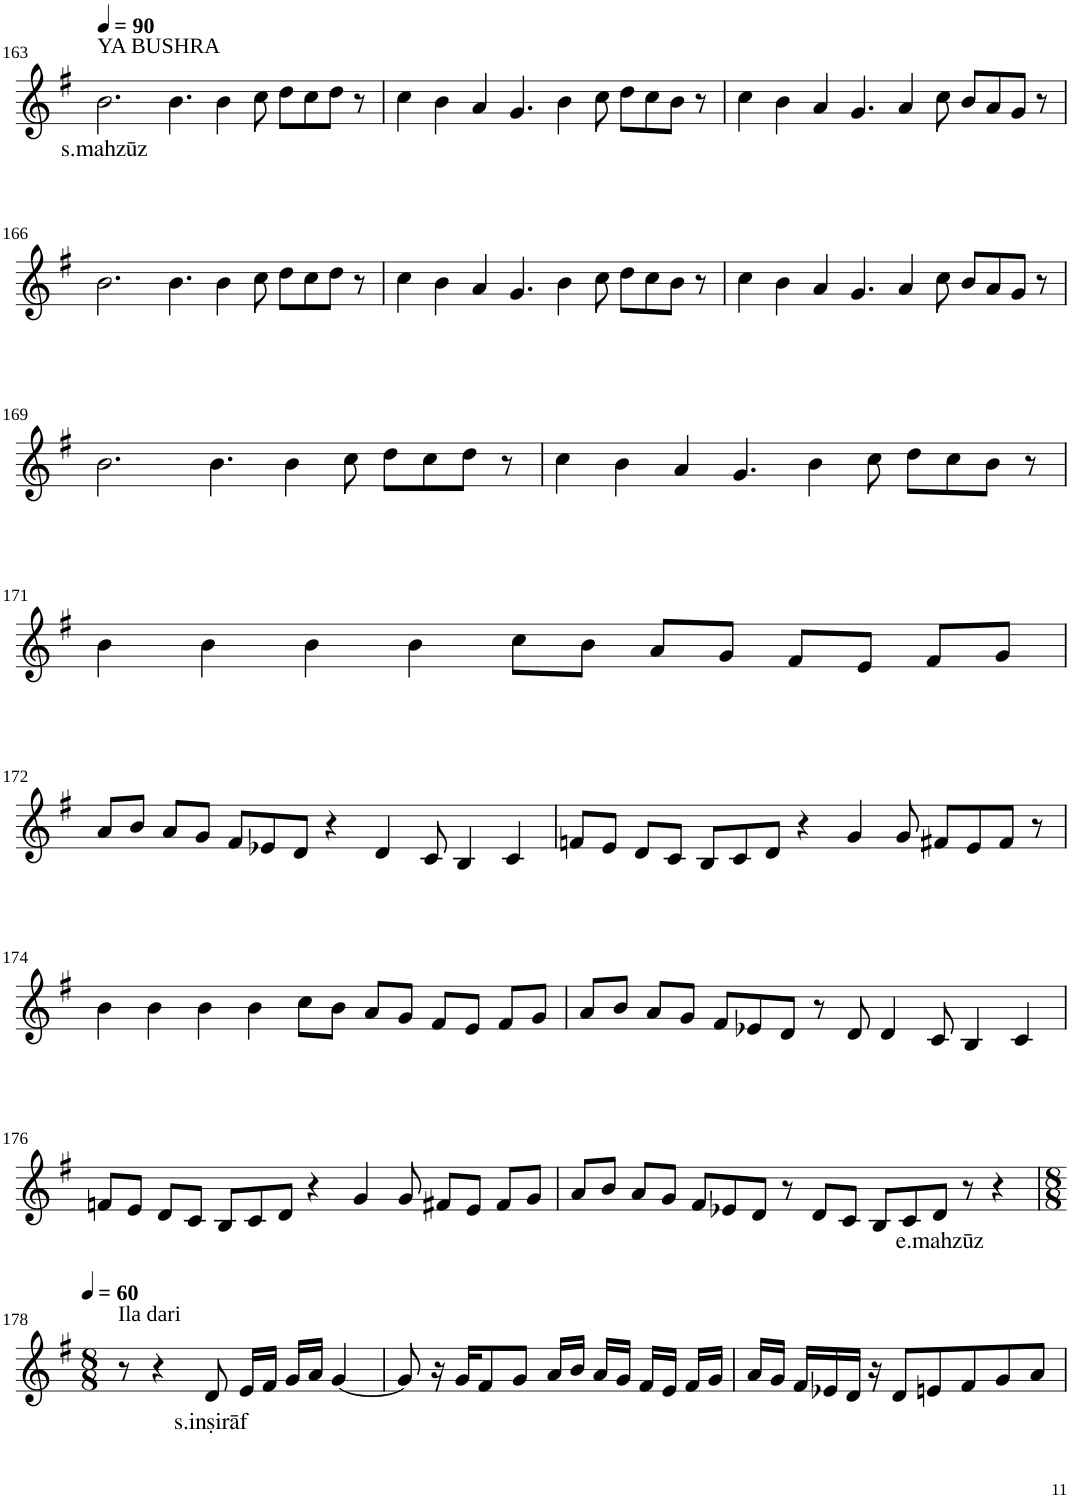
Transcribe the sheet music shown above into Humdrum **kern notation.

**kern	**text
*part1	*part1
*staff1	*staff1
*I"Violin	*
!!LO:PB:g=z
*clefG2	*
*k[f#]	*
*G:	*
*M8/4	*
*MM90	*
=163	=163
!LO:TX:a:t=YA BUSHRA	!
!	!LO:LY:b
2.b\	s.mahzūz
4.b\	.
4b\	.
8cc\	.
8dd\L	.
8cc\	.
8dd\J	.
8r	.
=164	=164
4cc\	.
4b\	.
4a/	.
4.g/	.
4b\	.
8cc\	.
8dd\L	.
8cc\	.
8b\J	.
8r	.
=165	=165
4cc\	.
4b\	.
4a/	.
4.g/	.
4a/	.
8cc\	.
8b/L	.
8a/	.
8g/J	.
8r	.
!!LO:LB:g=z
=166	=166
2.b\	.
4.b\	.
4b\	.
8cc\	.
8dd\L	.
8cc\	.
8dd\J	.
8r	.
=167	=167
4cc\	.
4b\	.
4a/	.
4.g/	.
4b\	.
8cc\	.
8dd\L	.
8cc\	.
8b\J	.
8r	.
=168	=168
4cc\	.
4b\	.
4a/	.
4.g/	.
4a/	.
8cc\	.
8b/L	.
8a/	.
8g/J	.
8r	.
!!LO:LB:g=z
=169	=169
2.b\	.
4.b\	.
4b\	.
8cc\	.
8dd\L	.
8cc\	.
8dd\J	.
8r	.
=170	=170
4cc\	.
4b\	.
4a/	.
4.g/	.
4b\	.
8cc\	.
8dd\L	.
8cc\	.
8b\J	.
8r	.
!!LO:LB:g=z
=171	=171
4b\	.
4b\	.
4b\	.
4b\	.
8cc\L	.
8b\J	.
8a/L	.
8g/J	.
8f#/L	.
8e/J	.
8f#/L	.
8g/J	.
!!LO:LB:g=z
=172	=172
8a/L	.
8b/J	.
8a/L	.
8g/J	.
8f#/L	.
8e-X/	.
8d/J	.
4r	.
4d/	.
8c/	.
4B/	.
4c/	.
=173	=173
8fn/L	.
8e/J	.
8d/L	.
8c/J	.
8B/L	.
8c/	.
8d/J	.
4r	.
4g/	.
8g/	.
8f#X/L	.
8e/	.
8f#/J	.
8r	.
!!LO:LB:g=z
=174	=174
4b\	.
4b\	.
4b\	.
4b\	.
8cc\L	.
8b\J	.
8a/L	.
8g/J	.
8f#/L	.
8e/J	.
8f#/L	.
8g/J	.
=175	=175
8a/L	.
8b/J	.
8a/L	.
8g/J	.
8f#/L	.
8e-X/	.
8d/J	.
8r	.
8d/	.
4d/	.
8c/	.
4B/	.
4c/	.
!!LO:LB:g=z
=176	=176
8fn/L	.
8e/J	.
8d/L	.
8c/J	.
8B/L	.
8c/	.
8d/J	.
4r	.
4g/	.
8g/	.
8f#X/L	.
8e/J	.
8f#/L	.
8g/J	.
=177	=177
8a/L	.
8b/J	.
8a/L	.
8g/J	.
8f#/L	.
8e-X/	.
8d/J	.
8r	.
8d/L	.
8c/J	.
8B/L	.
8c/	.
!	!LO:LY:b
8d/J	e.mahzūz
8r	.
4r	.
!!LO:LB:g=z
=178	=178
*M8/8	*
*MM60	*
!LO:TX:a:t=Ila dari	!
8r	.
4r	.
!	!LO:LY:b
8d/	s.inṣirāf
16e/LL	.
16f#/JJ	.
16g/LL	.
16a/JJ	.
[4g/	.
=179	=179
8g/]	.
16r	.
16g/KL	.
8f#/	.
8g/J	.
16a/LL	.
16b/JJ	.
16a/LL	.
16g/JJ	.
16f#/LL	.
16e/JJ	.
16f#/LL	.
16g/JJ	.
=180	=180
16a/LL	.
16g/JJ	.
16f#/LL	.
16e-X/	.
16d/JJ	.
16r	.
8d/L	.
8en/	.
8f#/	.
8g/	.
8a/J	.
=	=
*-	*-
